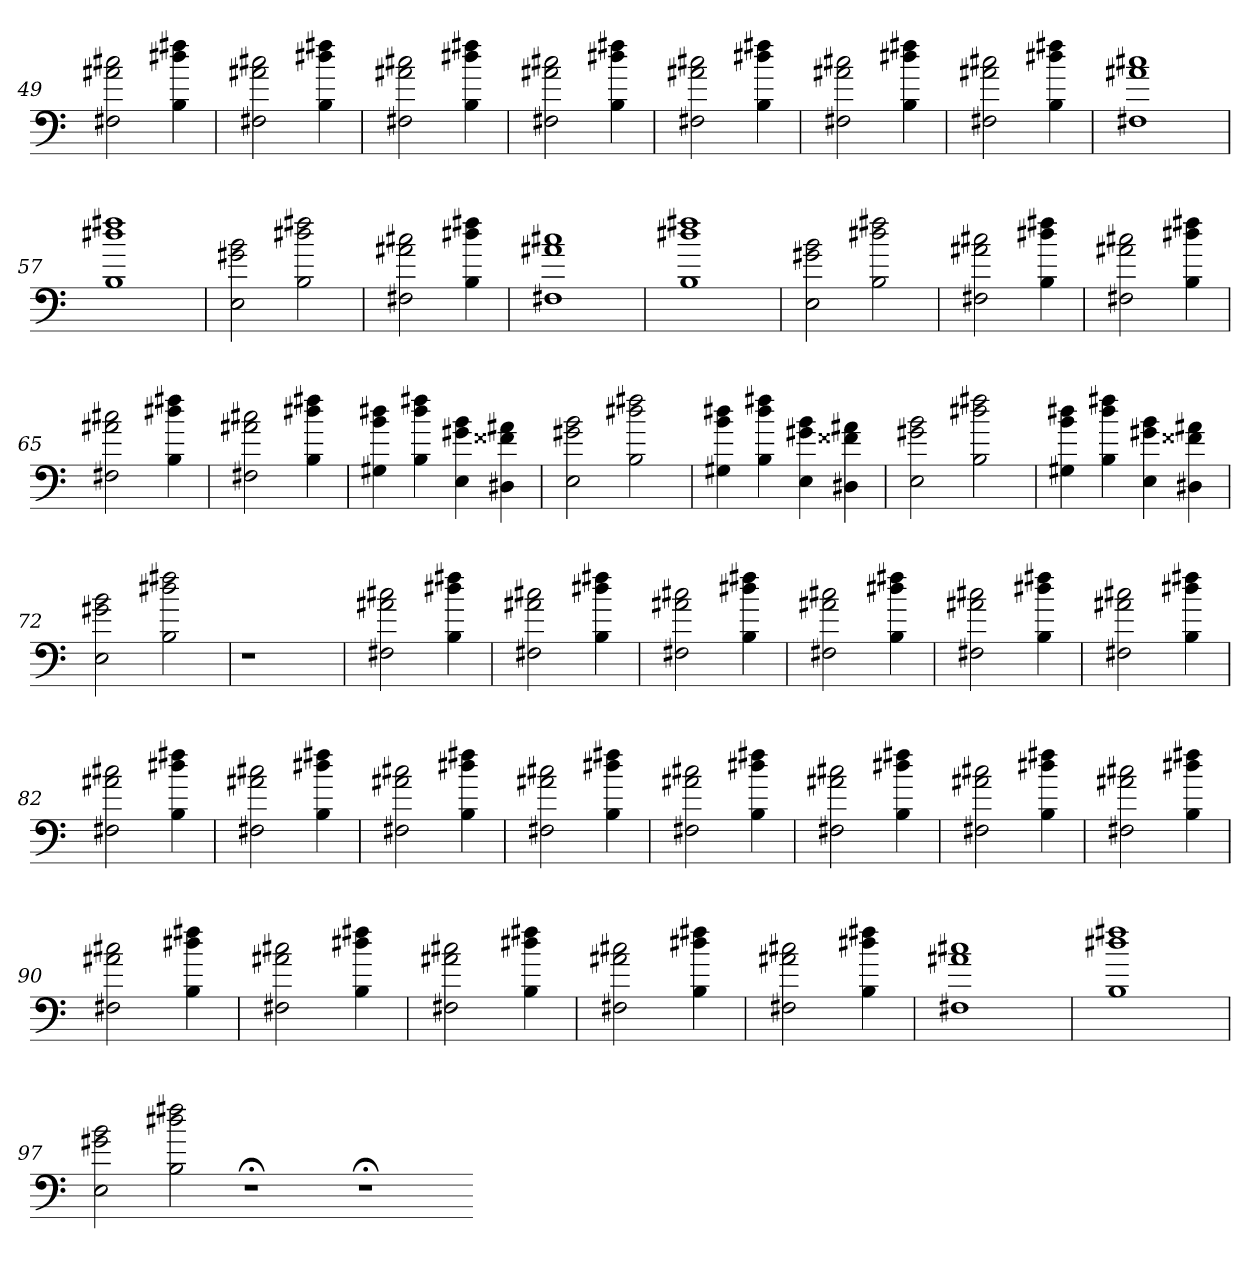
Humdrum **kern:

**kern
*part1
*staff1
=49
2F#X 2a#X 2cc#X
4B 4dd#X 4ff#X
=50
2F#X 2a#X 2cc#X
4B 4dd#X 4ff#X
=51
2F#X 2a#X 2cc#X
4B 4dd#X 4ff#X
=52
2F#X 2a#X 2cc#X
4B 4dd#X 4ff#X
=53
2F#X 2a#X 2cc#X
4B 4dd#X 4ff#X
=54
2F#X 2a#X 2cc#X
4B 4dd#X 4ff#X
=55
2F#X 2a#X 2cc#X
4B 4dd#X 4ff#X
=56
1F#X 1a#X 1cc#X
=57
1B 1dd#X 1ff#X
=58
2E 2g#X 2b
2B 2dd#X 2ff#X
=59
2F#X 2a#X 2cc#X
4B 4dd#X 4ff#X
=60
1F#X 1a#X 1cc#X
=61
1B 1dd#X 1ff#X
=62
2E 2g#X 2b
2B 2dd#X 2ff#X
=63
2F#X 2a#X 2cc#X
4B 4dd#X 4ff#X
=64
2F#X 2a#X 2cc#X
4B 4dd#X 4ff#X
=65
2F#X 2a#X 2cc#X
4B 4dd#X 4ff#X
=66
2F#X 2a#X 2cc#X
4B 4dd#X 4ff#X
=67
4G#X 4b 4dd#X
4B 4dd# 4ff#X
4E 4g#X 4b
4D#X 4f##X 4a#X
=68
2E 2g#X 2b
2B 2dd#X 2ff#X
=69
4G#X 4b 4dd#X
4B 4dd# 4ff#X
4E 4g#X 4b
4D#X 4f##X 4a#X
=70
2E 2g#X 2b
2B 2dd#X 2ff#X
=71
4G#X 4b 4dd#X
4B 4dd# 4ff#X
4E 4g#X 4b
4D#X 4f##X 4a#X
=72
2E 2g#X 2b
2B 2dd#X 2ff#X
=73
1r
=74
1r
=75
1r
=76
2F#X 2a#X 2cc#X
4B 4dd#X 4ff#X
=77
2F#X 2a#X 2cc#X
4B 4dd#X 4ff#X
=78
2F#X 2a#X 2cc#X
4B 4dd#X 4ff#X
=79
2F#X 2a#X 2cc#X
4B 4dd#X 4ff#X
=80
2F#X 2a#X 2cc#X
4B 4dd#X 4ff#X
=81
2F#X 2a#X 2cc#X
4B 4dd#X 4ff#X
=82
2F#X 2a#X 2cc#X
4B 4dd#X 4ff#X
=83
2F#X 2a#X 2cc#X
4B 4dd#X 4ff#X
=84
2F#X 2a#X 2cc#X
4B 4dd#X 4ff#X
=85
2F#X 2a#X 2cc#X
4B 4dd#X 4ff#X
=86
2F#X 2a#X 2cc#X
4B 4dd#X 4ff#X
=87
2F#X 2a#X 2cc#X
4B 4dd#X 4ff#X
=88
2F#X 2a#X 2cc#X
4B 4dd#X 4ff#X
=89
2F#X 2a#X 2cc#X
4B 4dd#X 4ff#X
=90
2F#X 2a#X 2cc#X
4B 4dd#X 4ff#X
=91
2F#X 2a#X 2cc#X
4B 4dd#X 4ff#X
=92
2F#X 2a#X 2cc#X
4B 4dd#X 4ff#X
=93
2F#X 2a#X 2cc#X
4B 4dd#X 4ff#X
=94
2F#X 2a#X 2cc#X
4B 4dd#X 4ff#X
=95
1F#X 1a#X 1cc#X
=96
1B 1dd#X 1ff#X
=97
2E 2g#X 2b
2B 2dd#X 2ff#X
1r;<
1r;<
=-
*-
